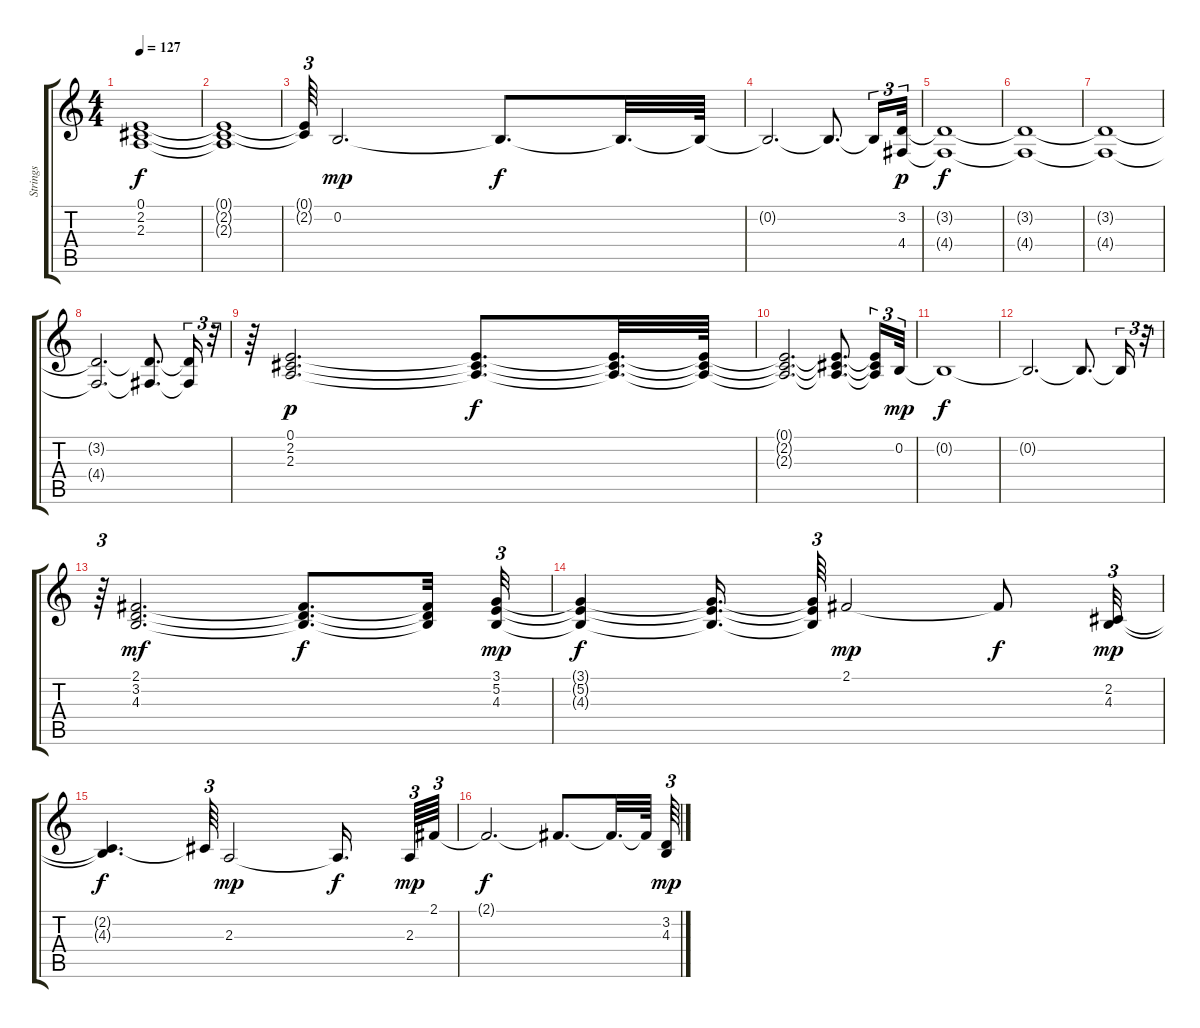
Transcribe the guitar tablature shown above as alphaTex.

\track ("Strings             " "Strings   ") {instrument tremolostrings}
\staff {score tabs}
\tuning (E4 B3 G3 D3 A2 E2) {hide}
\ts (4 4)
\tempo 127
\clef g2
\ks c
(0.1{t} 2.2{t} 2.3{t}).1{dy f} |
(0.1{t} 2.2{t} 2.3{t}).1 |
(0.1{t} 2.2{t}).64{tu (3 2)} 0.2.2{d dy mp} 0.2{t}.8{d dy f} 0.2{t}.32{d} 0.2{t}.64 |
0.2{t}.2{d} 0.2{t}.8{d} 0.2{t}.16{tu (3 2)} (3.2 4.4).32{tu (3 2) dy p} |
(3.2{t} 4.4{t}).1{dy f} |
(3.2{t} 4.4{t}).1 |
(3.2{t} 4.4{t}).1 |
(3.2{t} 4.4{t}).2{d} (3.2{t} 4.4{t}).8{d} (3.2{t} 4.4{t}).16{tu (3 2)} r.32{tu (3 2)} |
r.64{tu (3 2)} (0.1 2.2 2.3).2{d dy p} (0.1{t} 2.2{t} 2.3{t}).8{d dy f} (0.1{t} 2.2{t} 2.3{t}).32{d} (0.1{t} 2.2{t} 2.3{t}).64 |
(0.1{t} 2.2{t} 2.3{t}).2{d} (0.1{t} 2.2{t} 2.3{t}).8{d} (0.1{t} 2.2{t} 2.3{t}).16{tu (3 2)} 0.2.32{tu (3 2) dy mp} |
0.2{t}.1{dy f} |
0.2{t}.2{d} 0.2{t}.8{d} 0.2{t}.16{tu (3 2)} r.32{tu (3 2)} |
r.64{tu (3 2)} (2.1 3.2 4.3).2{d dy mf} (2.1{t} 3.2{t} 4.3{t}).8{d dy f} (2.1{t} 3.2{t} 4.3{t}).32 (3.1 5.2 4.3).32{tu (3 2) dy mp} |
(3.1{t} 5.2{t} 4.3{t}).4{dy f} (3.1{t} 5.2{t} 4.3{t}).16{d} (3.1{t} 5.2{t} 4.3{t}).64{tu (3 2)} 2.1.2{dy mp} 2.1{t}.8{dy f} (2.2 4.3).32{tu (3 2) dy mp} |
(2.2{t} 4.3{t}).4{d dy f} 2.2{t}.64{tu (3 2)} 2.3.2{dy mp} 2.3{t}.16{d dy f beam splitsecondary} 2.3.64{tu (3 2) dy mp} 2.1.64{tu (3 2)} |
2.1{t}.2{d dy f} 2.1{t}.8{d} 2.1{t}.32{d} 2.1{t}.64 (3.2 4.3).64{tu (3 2) dy mp}
